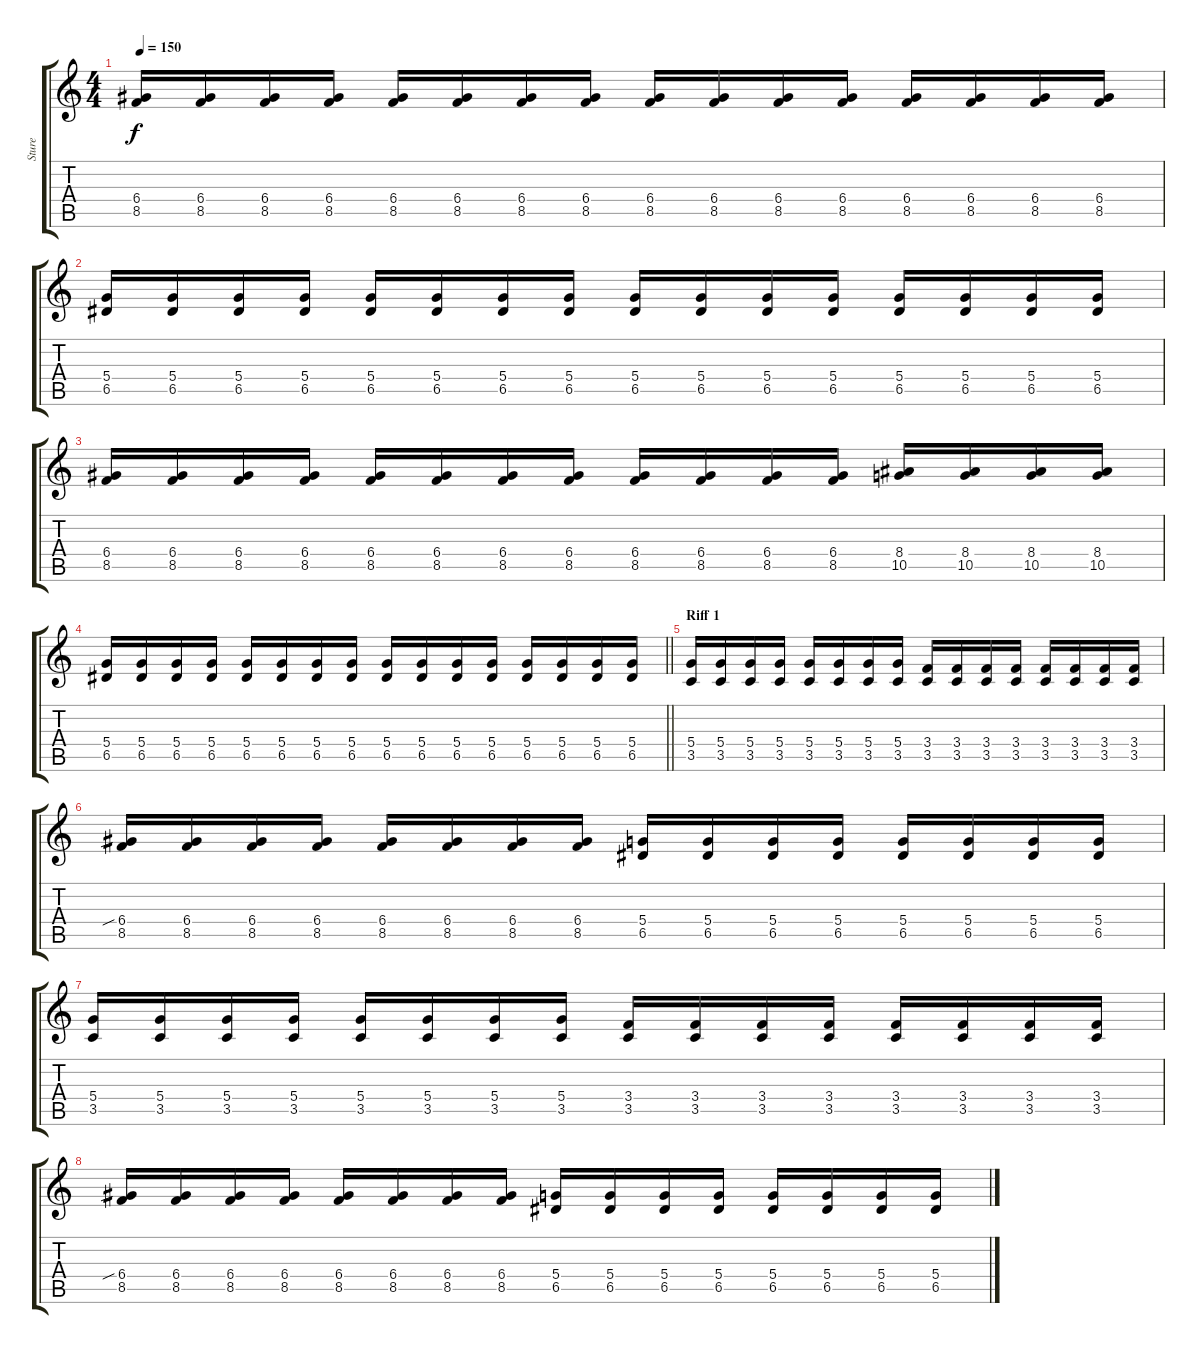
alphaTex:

\track ("Sture" "Sture") {instrument overdrivenguitar}
\staff {score tabs}
\tuning (E4 B3 G3 D3 A2 E2) {hide}
\ts (4 4)
\tempo 150
\clef g2
\ks c
(6.4 8.5).16{dy f} (6.4 8.5).16 (6.4 8.5).16 (6.4 8.5).16 (6.4 8.5).16 (6.4 8.5).16 (6.4 8.5).16 (6.4 8.5).16 (6.4 8.5).16 (6.4 8.5).16 (6.4 8.5).16 (6.4 8.5).16 (6.4 8.5).16 (6.4 8.5).16 (6.4 8.5).16 (6.4 8.5).16 |
(5.4 6.5).16 (5.4 6.5).16 (5.4 6.5).16 (5.4 6.5).16 (5.4 6.5).16 (5.4 6.5).16 (5.4 6.5).16 (5.4 6.5).16 (5.4 6.5).16 (5.4 6.5).16 (5.4 6.5).16 (5.4 6.5).16 (5.4 6.5).16 (5.4 6.5).16 (5.4 6.5).16 (5.4 6.5).16 |
(6.4 8.5).16 (6.4 8.5).16 (6.4 8.5).16 (6.4 8.5).16 (6.4 8.5).16 (6.4 8.5).16 (6.4 8.5).16 (6.4 8.5).16 (6.4 8.5).16 (6.4 8.5).16 (6.4 8.5).16 (6.4 8.5).16 (8.4 10.5).16 (8.4 10.5).16 (8.4 10.5).16 (8.4 10.5).16 |
\barLineRight lightlight
(5.4 6.5).16 (5.4 6.5).16 (5.4 6.5).16 (5.4 6.5).16 (5.4 6.5).16 (5.4 6.5).16 (5.4 6.5).16 (5.4 6.5).16 (5.4 6.5).16 (5.4 6.5).16 (5.4 6.5).16 (5.4 6.5).16 (5.4 6.5).16 (5.4 6.5).16 (5.4 6.5).16 (5.4 6.5).16 |
\section ("" "Riff 1")
(5.4 3.5).16 (5.4 3.5).16 (5.4 3.5).16 (5.4 3.5).16 (5.4 3.5).16 (5.4 3.5).16 (5.4 3.5).16 (5.4 3.5).16 (3.4 3.5).16 (3.4 3.5).16 (3.4 3.5).16 (3.4 3.5).16 (3.4 3.5).16 (3.4 3.5).16 (3.4 3.5).16 (3.4 3.5).16 |
(6.4{sib} 8.5).16 (6.4 8.5).16 (6.4 8.5).16 (6.4 8.5).16 (6.4 8.5).16 (6.4 8.5).16 (6.4 8.5).16 (6.4 8.5).16 (5.4 6.5).16 (5.4 6.5).16 (5.4 6.5).16 (5.4 6.5).16 (5.4 6.5).16 (5.4 6.5).16 (5.4 6.5).16 (5.4 6.5).16 |
(5.4 3.5).16 (5.4 3.5).16 (5.4 3.5).16 (5.4 3.5).16 (5.4 3.5).16 (5.4 3.5).16 (5.4 3.5).16 (5.4 3.5).16 (3.4 3.5).16 (3.4 3.5).16 (3.4 3.5).16 (3.4 3.5).16 (3.4 3.5).16 (3.4 3.5).16 (3.4 3.5).16 (3.4 3.5).16 |
(6.4{sib} 8.5).16 (6.4 8.5).16 (6.4 8.5).16 (6.4 8.5).16 (6.4 8.5).16 (6.4 8.5).16 (6.4 8.5).16 (6.4 8.5).16 (5.4 6.5).16 (5.4 6.5).16 (5.4 6.5).16 (5.4 6.5).16 (5.4 6.5).16 (5.4 6.5).16 (5.4 6.5).16 (5.4 6.5).16
